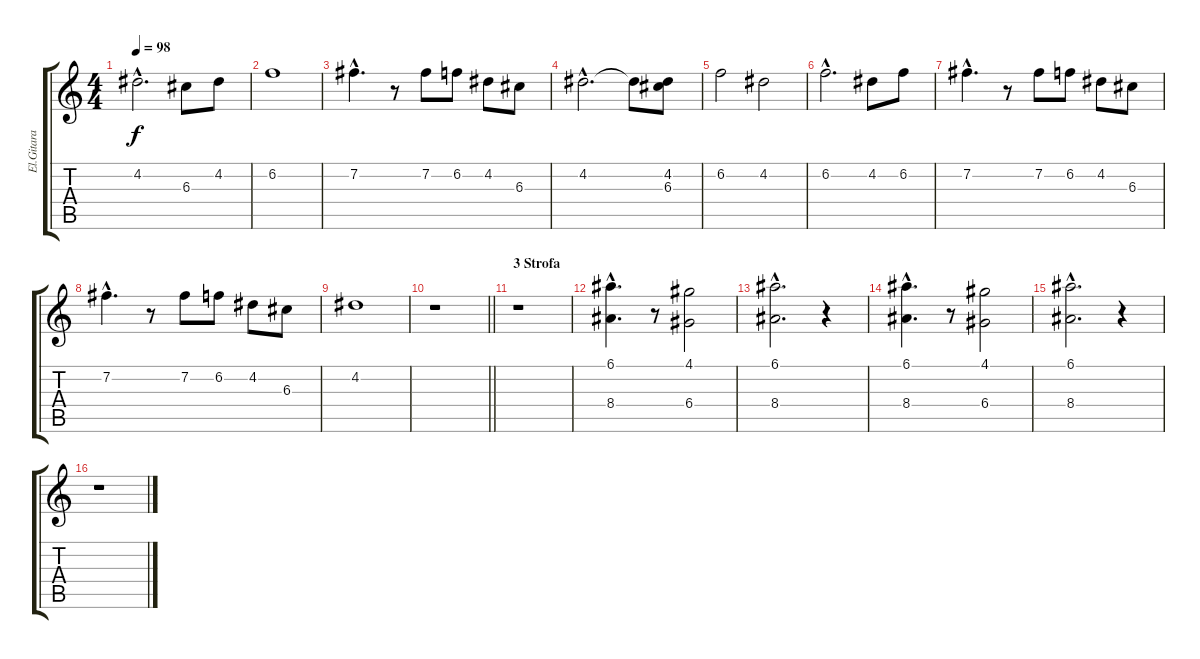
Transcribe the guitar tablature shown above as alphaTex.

\track ("El.Gitara" "El.Gitara") {instrument distortionguitar}
\staff {score tabs}
\tuning (E4 B3 G3 D3 A2 E2) {hide}
\ts (4 4)
\tempo 98
\clef g2
\ks c
4.2{hac}.2{d dy f} 6.3.8 4.2.8 |
6.2.1 |
7.2{hac}.4{d} r.8 7.2.8 6.2.8 4.2.8 6.3.8 |
4.2{hac}.2{d} 4.2{t}.8 (4.2 6.3).8 |
6.2.2 4.2.2 |
6.2{hac}.2{d} 4.2.8 6.2.8 |
7.2{hac}.4{d} r.8 7.2.8 6.2.8 4.2.8 6.3.8 |
7.2{hac}.4{d} r.8 7.2.8 6.2.8 4.2.8 6.3.8 |
4.2.1 |
\barLineRight lightlight
r.1 |
\section ("" "3 Strofa")
r.1 |
(6.1{hac} 8.4{hac}).4{d} r.8 (4.1 6.4).2 |
(6.1{hac} 8.4{hac}).2{d} r.4 |
(6.1{hac} 8.4{hac}).4{d} r.8 (4.1 6.4).2 |
(6.1{hac} 8.4{hac}).2{d} r.4 |
r.1
